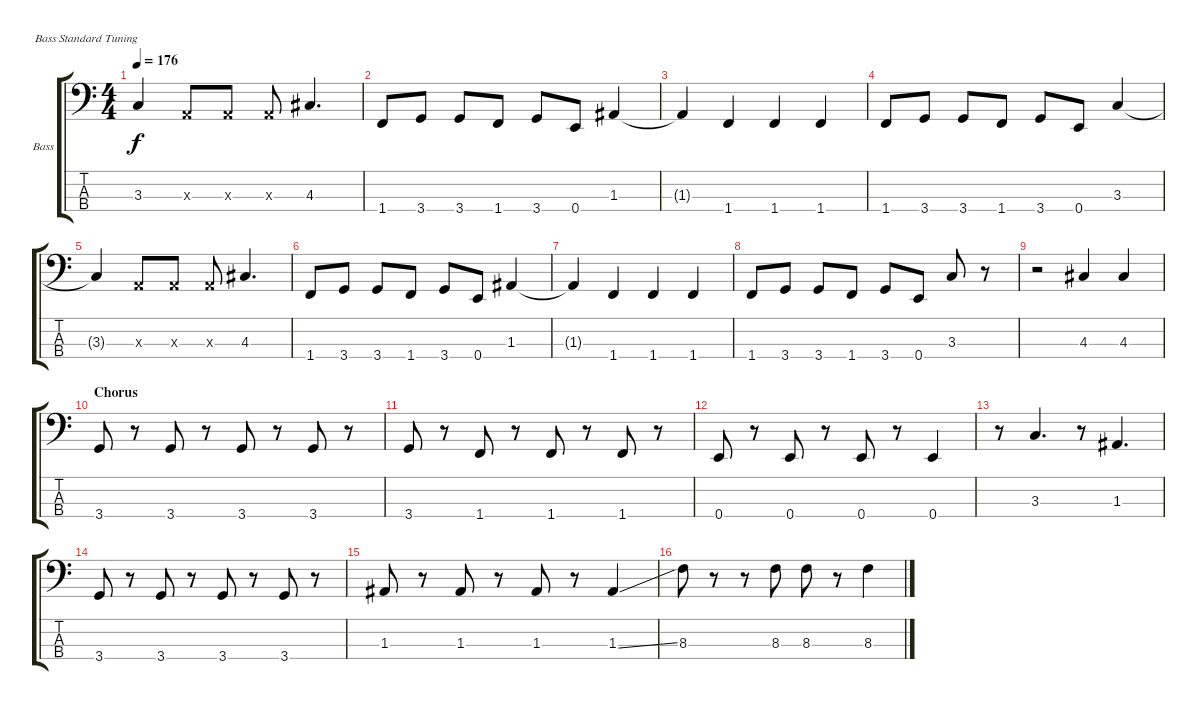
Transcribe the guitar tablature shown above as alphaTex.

\bracketExtendMode groupsimilarinstruments
\firstSystemTrackNameOrientation horizontal
\otherSystemsTrackNameOrientation horizontal
\track ("Bass" "Bass") {instrument electricbasspick}
\staff {score tabs}
\tuning (G2 D2 A1 E1)
\ts (4 4)
\tempo 176
\clef f4
\ks c
3.3{t}.4{dy f} 0.3{x}.8 0.3{x}.8 0.3{x}.8 4.3.4{d} |
1.4.8 3.4.8 3.4.8 1.4.8 3.4.8 0.4.8 1.3.4 |
1.3{t}.4 1.4.4 1.4.4 1.4.4 |
1.4.8 3.4.8 3.4.8 1.4.8 3.4.8 0.4.8 3.3.4 |
3.3{t}.4 0.3{x}.8 0.3{x}.8 0.3{x}.8 4.3.4{d} |
1.4.8 3.4.8 3.4.8 1.4.8 3.4.8 0.4.8 1.3.4 |
1.3{t}.4 1.4.4 1.4.4 1.4.4 |
1.4.8 3.4.8 3.4.8 1.4.8 3.4.8 0.4.8 3.3.8 r.8 |
r.2 4.3.4 4.3.4 |
\section ("" "Chorus")
3.4.8 r.8 3.4.8 r.8 3.4.8 r.8 3.4.8 r.8 |
3.4.8 r.8 1.4.8 r.8 1.4.8 r.8 1.4.8 r.8 |
0.4.8 r.8 0.4.8 r.8 0.4.8 r.8 0.4.4 |
r.8 3.3.4{d} r.8 1.3.4{d} |
3.4.8 r.8 3.4.8 r.8 3.4.8 r.8 3.4.8 r.8 |
1.3.8 r.8 1.3.8 r.8 1.3.8 r.8 1.3{ss}.4 |
8.3.8 r.8 r.8 8.3.8 8.3.8 r.8 8.3{ss}.4
